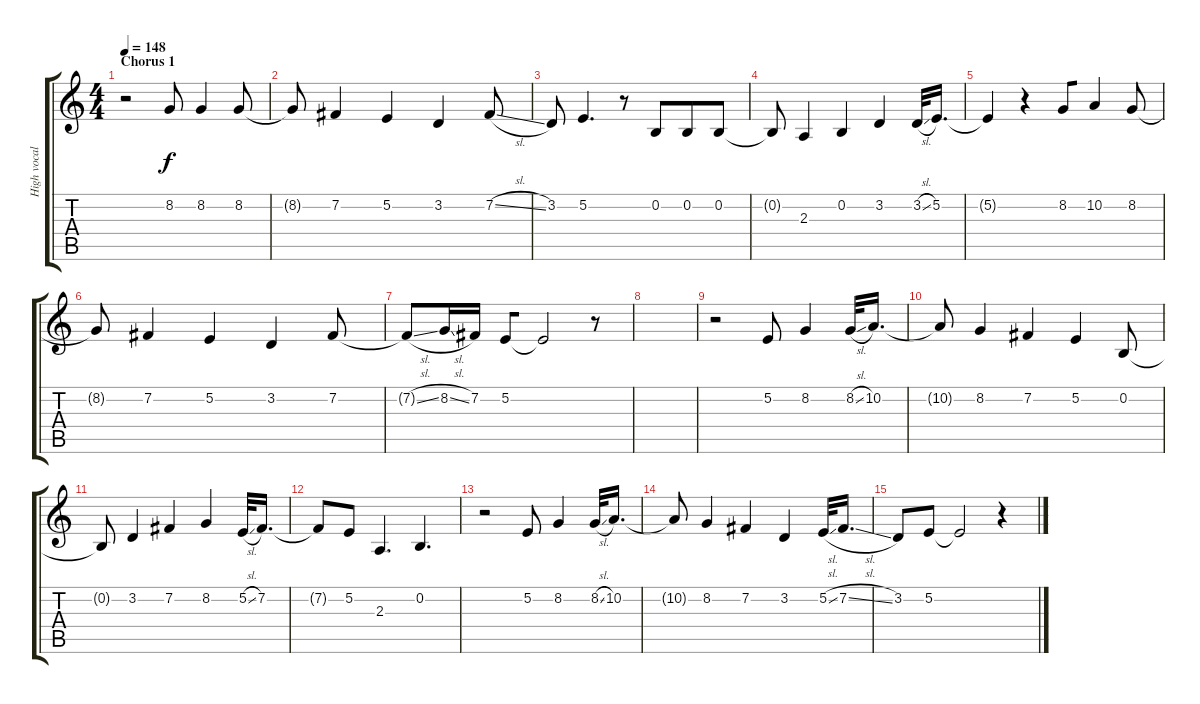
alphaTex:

\track ("High vocals" "High vocal") {instrument flute bank 255}
\staff {score tabs}
\tuning (E4 B3 G3 D3 A2 E2) {hide}
\ts (4 4)
\section ("" "Chorus 1")
\tempo 148
\clef g2
\ks c
r.2{dy f} 8.2.8 8.2.4 8.2.8 |
8.2{t}.8 7.2.4 5.2.4 3.2.4 7.2{sl}.8 |
3.2.8 5.2.4{d} r.8 0.2.8{beam merge} 0.2.8 0.2.8 |
0.2{t}.8 2.3.4 0.2.4 3.2.4 3.2{sl}.32 5.2.16{d} |
5.2{t}.4 r.4 8.2.8{beam merge} 10.2.4 8.2.8 |
8.2{t}.8 7.2.4 5.2.4 3.2.4 7.2.8 |
7.2{sl t}.8 8.2{sl}.16{beam merge} 7.2.16 5.2.8{beam merge} 5.2{t}.2 r.8 |
|
r.2 5.2.8 8.2.4 8.2{sl}.32{beam merge} 10.2.16{d} |
10.2{t}.8 8.2.4 7.2.4 5.2.4 0.2.8 |
0.2{t}.8 3.2.4{beam merge} 7.2.4 8.2.4{beam merge} 5.2{sl}.32 7.2.16{d} |
7.2{t}.8 5.2.8 2.3.4{d} 0.2.4{d} |
r.2 5.2.8 8.2.4 8.2{sl}.32{beam merge} 10.2.16{d} |
10.2{t}.8 8.2.4 7.2.4 3.2.4 5.2{sl}.32 7.2{sl}.16{d} |
3.2.8{beam merge} 5.2.8 5.2{t}.2 r.4
